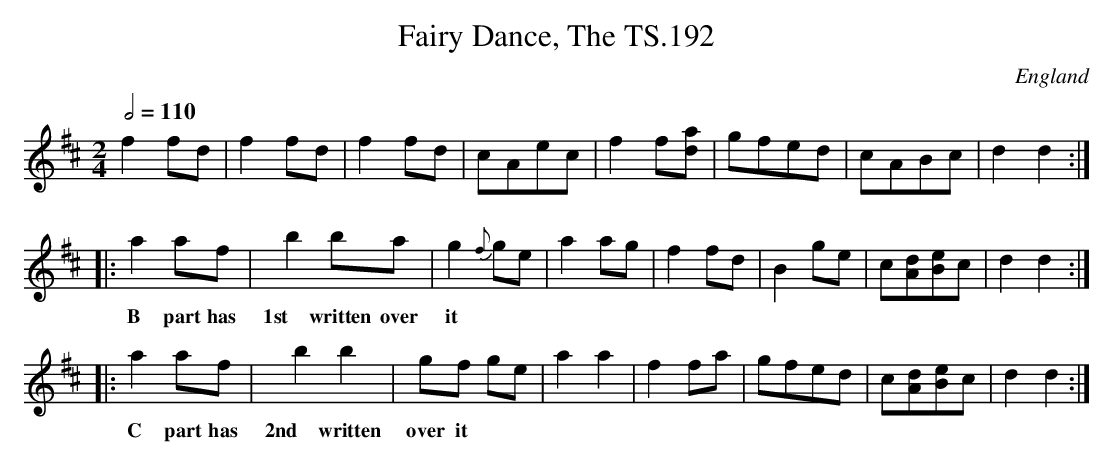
X:1
T:Fairy Dance, The TS.192
M:2/4
L:1/8
Q:1/2=110
O:England
K:D major
f2fd|f2fd|f2fd|cAec|f2f[da]|gfed|cABc|d2d2:|!
|:a2af| b2ba|g2{f}ge|a2ag|f2fd|B2ge|c[Ad][eB]c|d2d2:|!
w:B part has 1st written over it
|:a2af|b2b2|gf ge|a2a2|f2fa|gfed|c[Ad][Be]c|d2d2:|]
w:C part has 2nd written over it
